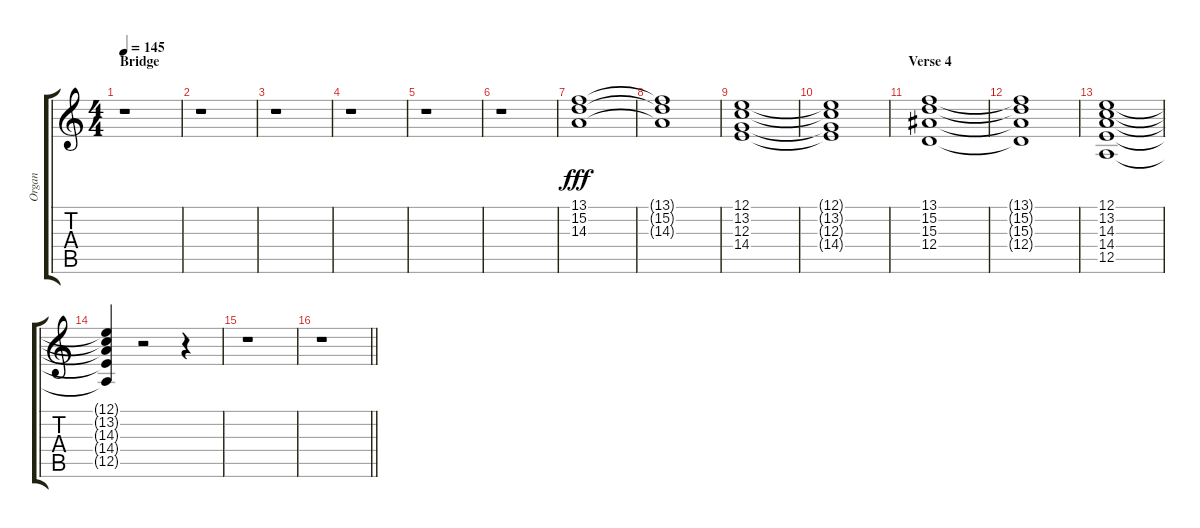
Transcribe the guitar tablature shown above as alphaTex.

\track ("Organ" "Organ") {instrument drawbarorgan}
\staff {score tabs}
\tuning (E4 B3 G3 D3 A2 E2) {hide}
\ts (4 4)
\section ("" "Bridge")
\tempo 145
\clef g2
\ks c
r.1{dy fff} |
r.1 |
r.1 |
r.1 |
r.1 |
r.1 |
(13.1 15.2 14.3).1 |
(13.1{t} 15.2{t} 14.3{t}).1 |
(12.1 13.2 12.3 14.4).1 |
(12.1{t} 13.2{t} 12.3{t} 14.4{t}).1 |
\section ("" "Verse 4")
(13.1 15.2 15.3 12.4).1 |
(13.1{t} 15.2{t} 15.3{t} 12.4{t}).1 |
(12.1 13.2 14.3 14.4 12.5).1 |
(12.1{t} 13.2{t} 14.3{t} 14.4{t} 12.5{t}).4 r.2 r.4 |
r.1 |
\barLineRight lightlight
r.1
